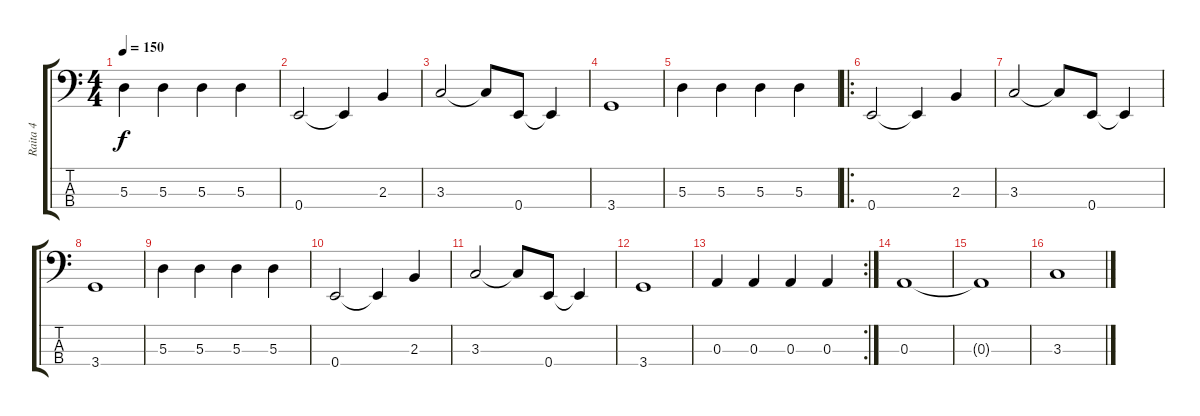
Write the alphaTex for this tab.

\track ("Raita 4" "Raita 4") {instrument electricbassfinger}
\staff {score tabs}
\tuning (G2 D2 A1 E1) {hide}
\ts (4 4)
\tempo 150
\clef f4
\ks c
5.3.4{dy f} 5.3.4 5.3.4 5.3.4 |
0.4.2 0.4{t}.4 2.3.4 |
3.3.2 3.3{t}.8 0.4.8 0.4{t}.4 |
3.4.1 |
5.3.4 5.3.4 5.3.4 5.3.4 |
\ro
0.4.2 0.4{t}.4 2.3.4 |
3.3.2 3.3{t}.8 0.4.8 0.4{t}.4 |
3.4.1 |
5.3.4 5.3.4 5.3.4 5.3.4 |
0.4.2 0.4{t}.4 2.3.4 |
3.3.2 3.3{t}.8 0.4.8 0.4{t}.4 |
3.4.1 |
\rc 2
0.3.4 0.3.4 0.3.4 0.3.4 |
0.3.1 |
0.3{t}.1 |
3.3.1
